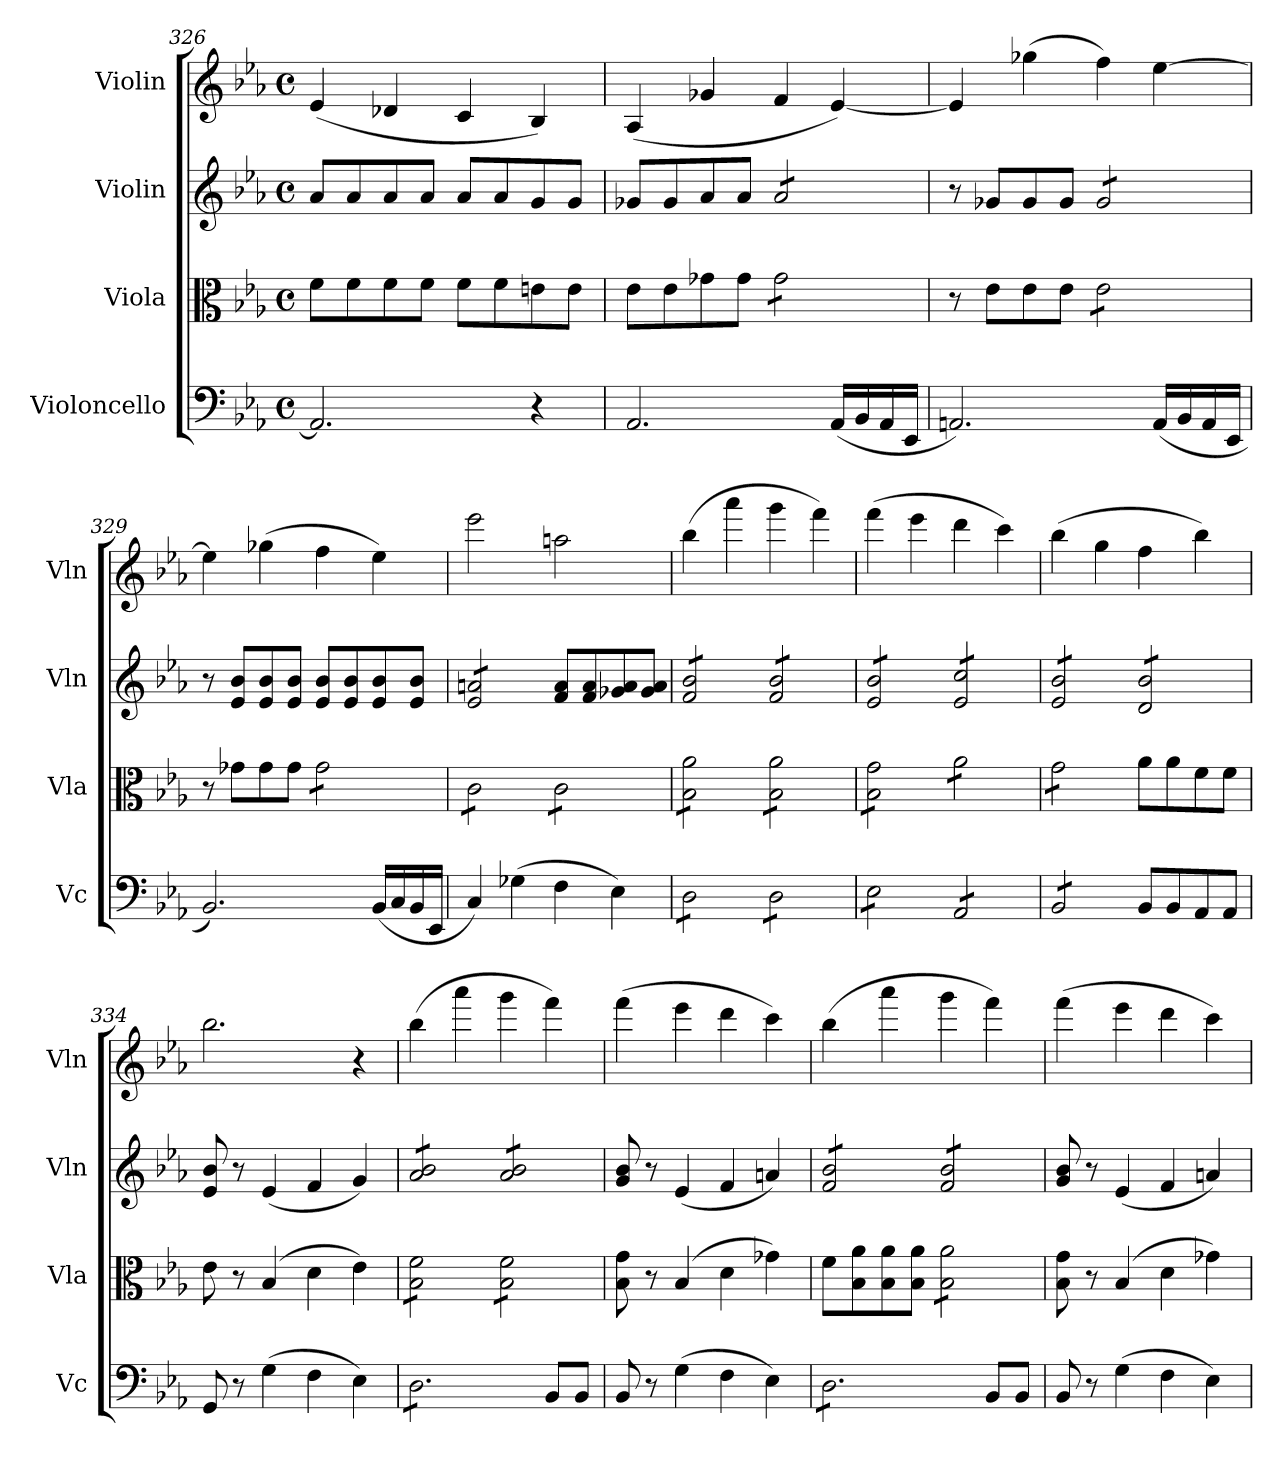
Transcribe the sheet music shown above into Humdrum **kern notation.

**kern	**kern	**kern	**kern
*part4	*part3	*part2	*part1
*staff4	*staff3	*staff2	*staff1
*I"Violoncello	*I"Viola	*I"Violin	*I"Violin
*I'Vc	*I'Vla	*I'Vln	*I'Vln
!!LO:PB:g=z
*clefF4	*clefC3	*clefG2	*clefG2
*k[b-e-a-]	*k[b-e-a-]	*k[b-e-a-]	*k[b-e-a-]
*M4/4	*M4/4	*M4/4	*M4/4
*met(c)	*met(c)	*met(c)	*met(c)
=326	=326	=326	=326
2.AA-/]	8f\L	8a-/L	(4e-/
.	8f\	8a-/	.
.	8f\	8a-/	4d-X/
.	8f\J	8a-/J	.
.	8f\L	8a-/L	4c/
.	8f\	8a-/	.
4r	8en\	8g/	4B-/)
.	8e\J	8g/J	.
=327	=327	=327	=327
2.AA-/	8e-\L	8g-X/L	(4A-/
.	8e-\	8g-/	.
.	8g-X\	8a-/	4g-X/
.	8g-\J	8a-/J	.
*	*tremolo	*	*
*	*	*tremolo	*
.	8g-\L	8a-/L	4f/
.	8g-\	8a-/	.
(16AA-/LL	8g-\	8a-/	[4e-/)
16BB-/	.	.	.
16AA-/	8g-\J	8a-/J	.
*	*	*Xtremolo	*
*	*Xtremolo	*	*
16EE-/JJ	.	.	.
=328	=328	=328	=328
2.AAn/)	8r	8r	4e-/]
.	8e-\L	8g-X/L	.
.	8e-\	8g-/	(4gg-X\
.	8e-\J	8g-/J	.
*	*tremolo	*	*
*	*	*tremolo	*
.	8e-\L	8g-/L	4ff\)
.	8e-\	8g-/	.
(16AA/LL	8e-\	8g-/	[4ee-\
16BB-/	.	.	.
16AA/	8e-\J	8g-/J	.
*	*	*Xtremolo	*
*	*Xtremolo	*	*
16EE-/JJ	.	.	.
=329	=329	=329	=329
2.BB-/)	8r	8r	4ee-\]
.	8g-X\L	8e-/ 8b-/L	.
.	8g-\	8e-/ 8b-/	(4gg-X\
.	8g-\J	8e-/ 8b-/J	.
*	*tremolo	*	*
.	8g-\L	8e-/ 8b-/L	4ff\
.	8g-\	8e-/ 8b-/	.
(16BB-/LL	8g-\	8e-/ 8b-/	4ee-\)
16C/	.	.	.
16BB-/	8g-\J	8e-/ 8b-/J	.
16EE-/JJ	.	.	.
=330	=330	=330	=330
*	*	*tremolo	*
4C/)	8c\L	8e-/ 8an/L	2eee-\
.	8c\	8e-/ 8an/	.
(4G-X\	8c\	8e-/ 8an/	.
.	8c\J	8e-/ 8an/J	.
*	*	*Xtremolo	*
4F\	8c\L	8f/ 8a/L	2aan\
.	8c\	8f/ 8a/	.
4E-\)	8c\	8g-X/ 8a/	.
.	8c\J	8g-/ 8a/J	.
=331	=331	=331	=331
*tremolo	*	*	*
*	*	*tremolo	*
8D\L	8B-\ 8a-\L	8f/ 8b-/L	(4bb-\
8D\	8B-\ 8a-\	8f/ 8b-/	.
8D\	8B-\ 8a-\	8f/ 8b-/	4aaa-\
8D\J	8B-\ 8a-\J	8f/ 8b-/J	.
8D\L	8B-\ 8a-\L	8f/ 8b-/L	4ggg\
8D\	8B-\ 8a-\	8f/ 8b-/	.
8D\	8B-\ 8a-\	8f/ 8b-/	4fff\)
8D\J	8B-\ 8a-\J	8f/ 8b-/J	.
=332	=332	=332	=332
8E-\L	8B-\ 8g\L	8e-/ 8b-/L	(4fff\
8E-\	8B-\ 8g\	8e-/ 8b-/	.
8E-\	8B-\ 8g\	8e-/ 8b-/	4eee-\
8E-\J	8B-\ 8g\J	8e-/ 8b-/J	.
8AA-/L	8a-\L	8e-/ 8cc/L	4ddd\
8AA-/	8a-\	8e-/ 8cc/	.
8AA-/	8a-\	8e-/ 8cc/	4ccc\)
8AA-/J	8a-\J	8e-/ 8cc/J	.
!!LO:LB:g=z
=333	=333	=333	=333
8BB-/L	8g\L	8e-/ 8b-/L	(4bb-\
8BB-/	8g\	8e-/ 8b-/	.
8BB-/	8g\	8e-/ 8b-/	4gg\
8BB-/J	8g\J	8e-/ 8b-/J	.
*	*Xtremolo	*	*
*Xtremolo	*	*	*
8BB-/L	8a-\L	8d/ 8b-/L	4ff\
8BB-/	8a-\	8d/ 8b-/	.
8AA-/	8f\	8d/ 8b-/	4bb-\)
8AA-/J	8f\J	8d/ 8b-/J	.
*	*	*Xtremolo	*
=334	=334	=334	=334
8GG/	8e-\	8e-/ 8b-/	2.bb-\
8r	8r	8r	.
(4G\	(4B-/	(4e-/	.
4F\	4d\	4f/	.
4E-\)	4e-\)	4g/)	4r
=335	=335	=335	=335
*tremolo	*	*	*
*	*tremolo	*	*
*	*	*tremolo	*
8D\L	8B-\ 8f\L	8a-/ 8b-/L	(4bb-\
8D\	8B-\ 8f\	8a-/ 8b-/	.
8D\	8B-\ 8f\	8a-/ 8b-/	4aaa-\
8D\	8B-\ 8f\J	8a-/ 8b-/J	.
8D\	8B-\ 8f\L	8a-/ 8b-/L	4ggg\
8D\J	8B-\ 8f\	8a-/ 8b-/	.
*Xtremolo	*	*	*
8BB-/L	8B-\ 8f\	8a-/ 8b-/	4fff\)
8BB-/J	8B-\ 8f\J	8a-/ 8b-/J	.
*	*	*Xtremolo	*
*	*Xtremolo	*	*
=336	=336	=336	=336
8BB-/	8B-\ 8g\	8g/ 8b-/	(4fff\
8r	8r	8r	.
(4G\	(4B-/	(4e-/	4eee-\
4F\	4d\	4f/	4ddd\
4E-\)	4g-X\)	4an/)	4ccc\)
=337	=337	=337	=337
*tremolo	*	*	*
*	*	*tremolo	*
8D\L	8f\L	8f/ 8b-/L	(4bb-\
8D\	8B-\ 8a-\	8f/ 8b-/	.
8D\	8B-\ 8a-\	8f/ 8b-/	4aaa-\
8D\	8B-\ 8a-\J	8f/ 8b-/J	.
*	*tremolo	*	*
8D\	8B-\ 8a-\L	8f/ 8b-/L	4ggg\
8D\J	8B-\ 8a-\	8f/ 8b-/	.
*Xtremolo	*	*	*
8BB-/L	8B-\ 8a-\	8f/ 8b-/	4fff\)
8BB-/J	8B-\ 8a-\J	8f/ 8b-/J	.
*	*	*Xtremolo	*
*	*Xtremolo	*	*
=338	=338	=338	=338
8BB-/	8B-\ 8g\	8g/ 8b-/	(4fff\
8r	8r	8r	.
(4G\	(4B-/	(4e-/	4eee-\
4F\	4d\	4f/	4ddd\
4E-\)	4g-X\)	4an/)	4ccc\)
=	=	=	=
*-	*-	*-	*-
